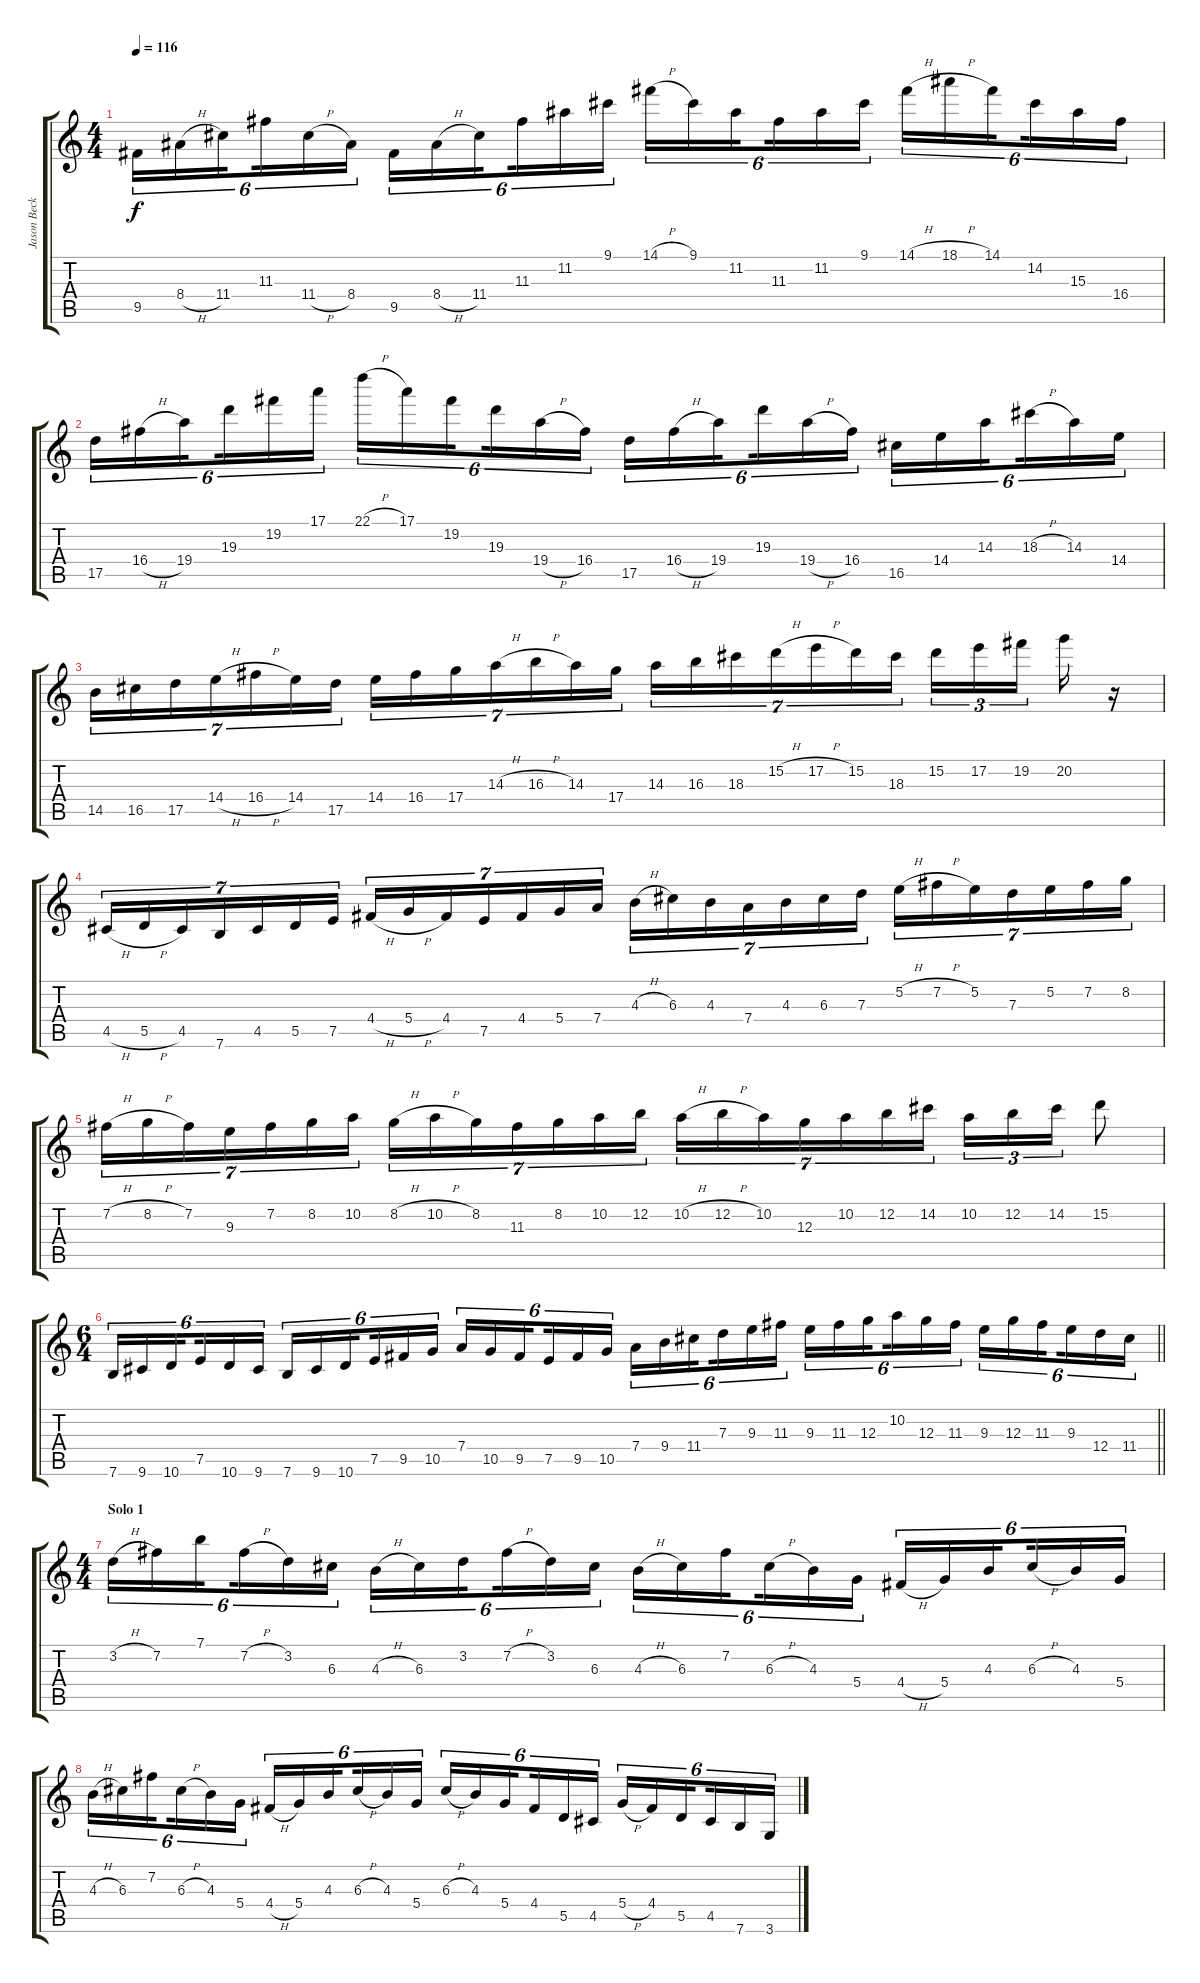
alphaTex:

\track ("Jason Becker" "Jason Beck") {instrument overdrivenguitar}
\staff {score tabs}
\tuning (E4 B3 G3 D3 A2 E2) {hide}
\ts (4 4)
\tempo 116
\clef g2
\ks c
9.5.16{tu (6 4) dy f} 8.4{h}.16{tu (6 4)} 11.4.16{tu (6 4) beam splitsecondary} 11.3.16{tu (6 4)} 11.4{h}.16{tu (6 4)} 8.4.16{tu (6 4)} 9.5.16{tu (6 4)} 8.4{h}.16{tu (6 4)} 11.4.16{tu (6 4) beam splitsecondary} 11.3.16{tu (6 4)} 11.2.16{tu (6 4)} 9.1.16{tu (6 4)} 14.1{h}.16{tu (6 4)} 9.1.16{tu (6 4)} 11.2.16{tu (6 4) beam splitsecondary} 11.3.16{tu (6 4)} 11.2.16{tu (6 4)} 9.1.16{tu (6 4)} 14.1{h}.16{tu (6 4)} 18.1{h}.16{tu (6 4)} 14.1.16{tu (6 4) beam splitsecondary} 14.2.16{tu (6 4)} 15.3.16{tu (6 4)} 16.4.16{tu (6 4)} |
17.5.16{tu (6 4)} 16.4{h}.16{tu (6 4)} 19.4.16{tu (6 4) beam splitsecondary} 19.3.16{tu (6 4)} 19.2.16{tu (6 4)} 17.1.16{tu (6 4)} 22.1{h}.16{tu (6 4)} 17.1.16{tu (6 4)} 19.2.16{tu (6 4) beam splitsecondary} 19.3.16{tu (6 4)} 19.4{h}.16{tu (6 4)} 16.4.16{tu (6 4)} 17.5.16{tu (6 4)} 16.4{h}.16{tu (6 4)} 19.4.16{tu (6 4) beam splitsecondary} 19.3.16{tu (6 4)} 19.4{h}.16{tu (6 4)} 16.4.16{tu (6 4)} 16.5.16{tu (6 4)} 14.4.16{tu (6 4)} 14.3.16{tu (6 4) beam splitsecondary} 18.3{h}.16{tu (6 4)} 14.3.16{tu (6 4)} 14.4.16{tu (6 4)} |
14.5.16{tu (7 4)} 16.5.16{tu (7 4)} 17.5.16{tu (7 4)} 14.4{h}.16{tu (7 4)} 16.4{h}.16{tu (7 4)} 14.4.16{tu (7 4)} 17.5.16{tu (7 4)} 14.4.16{tu (7 4)} 16.4.16{tu (7 4)} 17.4.16{tu (7 4)} 14.3{h}.16{tu (7 4)} 16.3{h}.16{tu (7 4)} 14.3.16{tu (7 4)} 17.4.16{tu (7 4)} 14.3.16{tu (7 4)} 16.3.16{tu (7 4)} 18.3.16{tu (7 4)} 15.2{h}.16{tu (7 4)} 17.2{h}.16{tu (7 4)} 15.2.16{tu (7 4)} 18.3.16{tu (7 4)} 15.2.16{tu (3 2)} 17.2.16{tu (3 2)} 19.2.16{tu (3 2) beam splitsecondary} 20.2.16 r.16 |
4.5{h}.16{tu (7 4)} 5.5{h}.16{tu (7 4)} 4.5.16{tu (7 4)} 7.6.16{tu (7 4)} 4.5.16{tu (7 4)} 5.5.16{tu (7 4)} 7.5.16{tu (7 4)} 4.4{h}.16{tu (7 4)} 5.4{h}.16{tu (7 4)} 4.4.16{tu (7 4)} 7.5.16{tu (7 4)} 4.4.16{tu (7 4)} 5.4.16{tu (7 4)} 7.4.16{tu (7 4)} 4.3{h}.16{tu (7 4)} 6.3.16{tu (7 4)} 4.3.16{tu (7 4)} 7.4.16{tu (7 4)} 4.3.16{tu (7 4)} 6.3.16{tu (7 4)} 7.3.16{tu (7 4)} 5.2{h}.16{tu (7 4)} 7.2{h}.16{tu (7 4)} 5.2.16{tu (7 4)} 7.3.16{tu (7 4)} 5.2.16{tu (7 4)} 7.2.16{tu (7 4)} 8.2.16{tu (7 4)} |
7.2{h}.16{tu (7 4)} 8.2{h}.16{tu (7 4)} 7.2.16{tu (7 4)} 9.3.16{tu (7 4)} 7.2.16{tu (7 4)} 8.2.16{tu (7 4)} 10.2.16{tu (7 4)} 8.2{h}.16{tu (7 4)} 10.2{h}.16{tu (7 4)} 8.2.16{tu (7 4)} 11.3.16{tu (7 4)} 8.2.16{tu (7 4)} 10.2.16{tu (7 4)} 12.2.16{tu (7 4)} 10.2{h}.16{tu (7 4)} 12.2{h}.16{tu (7 4)} 10.2.16{tu (7 4)} 12.3.16{tu (7 4)} 10.2.16{tu (7 4)} 12.2.16{tu (7 4)} 14.2.16{tu (7 4)} 10.2.16{tu (3 2)} 12.2.16{tu (3 2)} 14.2.16{tu (3 2)} 15.2.8 |
\ts (6 4)
\barLineRight lightlight
7.6.16{tu (6 4)} 9.6.16{tu (6 4)} 10.6.16{tu (6 4) beam splitsecondary} 7.5.16{tu (6 4)} 10.6.16{tu (6 4)} 9.6.16{tu (6 4) beam splitsecondary} 7.6.16{tu (6 4)} 9.6.16{tu (6 4)} 10.6.16{tu (6 4) beam splitsecondary} 7.5.16{tu (6 4)} 9.5.16{tu (6 4)} 10.5.16{tu (6 4) beam splitsecondary} 7.4.16{tu (6 4)} 10.5.16{tu (6 4)} 9.5.16{tu (6 4) beam splitsecondary} 7.5.16{tu (6 4)} 9.5.16{tu (6 4)} 10.5.16{tu (6 4)} 7.4.16{tu (6 4)} 9.4.16{tu (6 4)} 11.4.16{tu (6 4) beam splitsecondary} 7.3.16{tu (6 4)} 9.3.16{tu (6 4)} 11.3.16{tu (6 4) beam splitsecondary} 9.3.16{tu (6 4)} 11.3.16{tu (6 4)} 12.3.16{tu (6 4) beam splitsecondary} 10.2.16{tu (6 4)} 12.3.16{tu (6 4)} 11.3.16{tu (6 4) beam splitsecondary} 9.3.16{tu (6 4)} 12.3.16{tu (6 4)} 11.3.16{tu (6 4) beam splitsecondary} 9.3.16{tu (6 4)} 12.4.16{tu (6 4)} 11.4.16{tu (6 4)} |
\ts (4 4)
\section ("" "Solo 1")
3.2{h}.16{tu (6 4)} 7.2.16{tu (6 4)} 7.1.16{tu (6 4) beam splitsecondary} 7.2{h}.16{tu (6 4)} 3.2.16{tu (6 4)} 6.3.16{tu (6 4)} 4.3{h}.16{tu (6 4)} 6.3.16{tu (6 4)} 3.2.16{tu (6 4) beam splitsecondary} 7.2{h}.16{tu (6 4)} 3.2.16{tu (6 4)} 6.3.16{tu (6 4)} 4.3{h}.16{tu (6 4)} 6.3.16{tu (6 4)} 7.2.16{tu (6 4) beam splitsecondary} 6.3{h}.16{tu (6 4)} 4.3.16{tu (6 4)} 5.4.16{tu (6 4)} 4.4{h}.16{tu (6 4)} 5.4.16{tu (6 4)} 4.3.16{tu (6 4) beam splitsecondary} 6.3{h}.16{tu (6 4)} 4.3.16{tu (6 4)} 5.4.16{tu (6 4)} |
4.3{h}.16{tu (6 4)} 6.3.16{tu (6 4)} 7.2.16{tu (6 4) beam splitsecondary} 6.3{h}.16{tu (6 4)} 4.3.16{tu (6 4)} 5.4.16{tu (6 4)} 4.4{h}.16{tu (6 4)} 5.4.16{tu (6 4)} 4.3.16{tu (6 4) beam splitsecondary} 6.3{h}.16{tu (6 4)} 4.3.16{tu (6 4)} 5.4.16{tu (6 4)} 6.3{h}.16{tu (6 4)} 4.3.16{tu (6 4)} 5.4.16{tu (6 4) beam splitsecondary} 4.4.16{tu (6 4)} 5.5.16{tu (6 4)} 4.5.16{tu (6 4)} 5.4{h}.16{tu (6 4)} 4.4.16{tu (6 4)} 5.5.16{tu (6 4) beam splitsecondary} 4.5.16{tu (6 4)} 7.6.16{tu (6 4)} 3.6.16{tu (6 4)}
